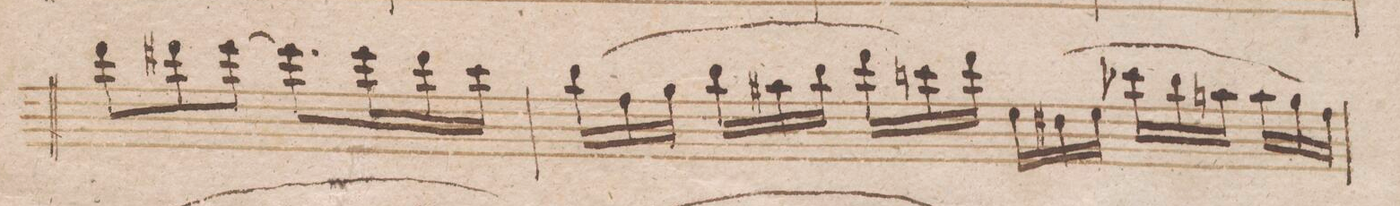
**kern	**dynam
*I"Fagotto 1mo	*
*clefF4	*
*k[b-e-]	*
*M6/8	*
8f\L]	.
8f#X\	.
[8g\J	.
8.g\L]	.
16g\L	.
16f#\	.
16e-\JJ	.
=12	=12
*Xtuplet	*
(24d\LL	.
24A\	.
24B-\JJ	.
24d\LL	.
24c#X\	.
24d\JJ	.
24f\LL	.
24en\)	.
24f\JJ	.
24G\LL	.
(24F#X\	.
24G\JJ	.
24e-X\LL	.
24d\	.
24cn\JJ	.
24c\LL	.
24B-\)	.
24A\JJ	.
=13	=13
*-	*-
